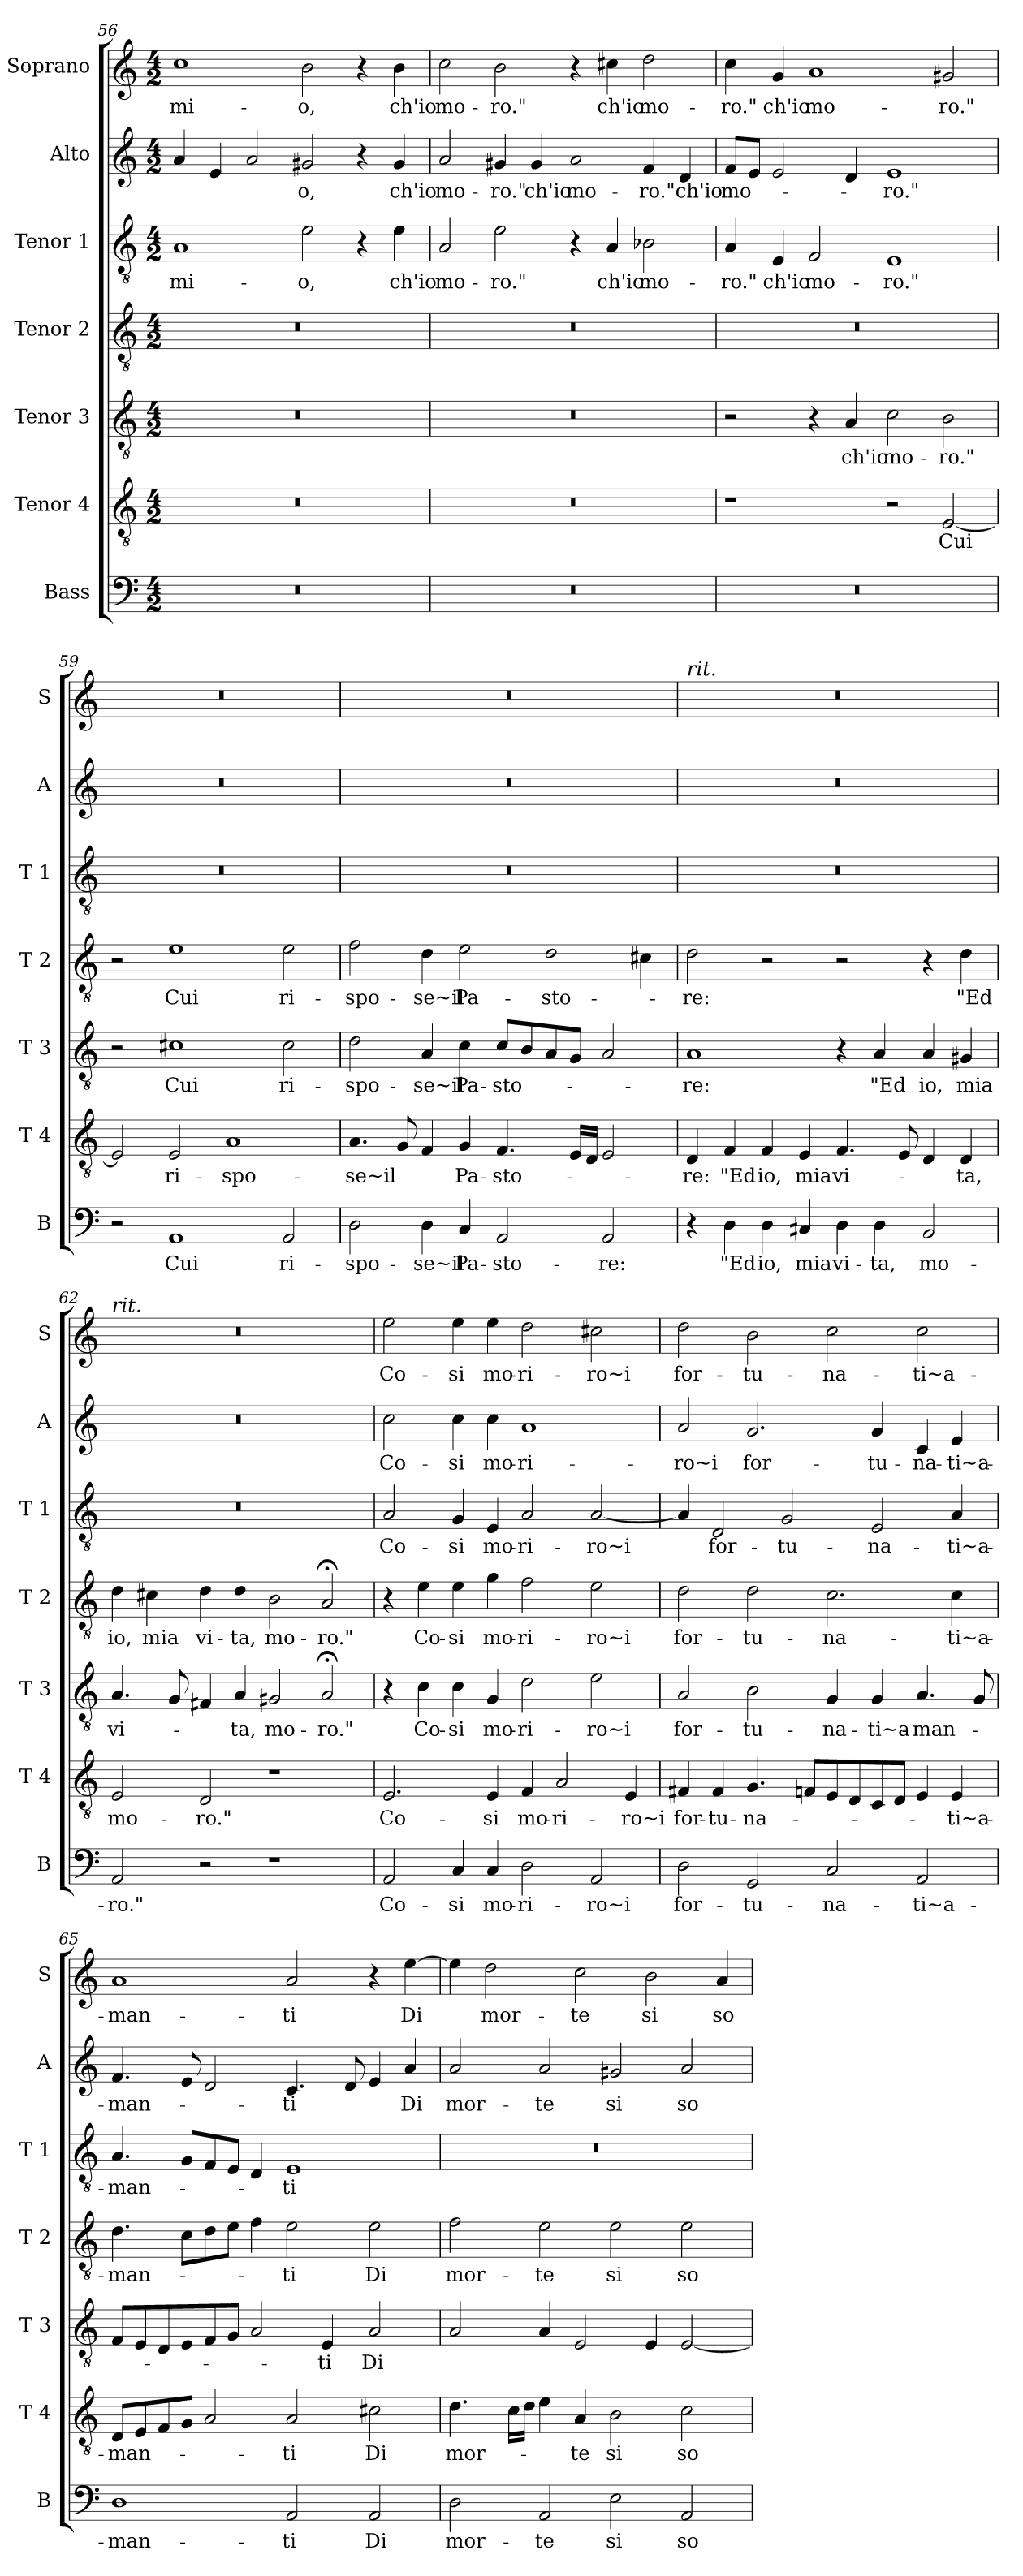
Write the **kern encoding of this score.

**kern	**text	**kern	**text	**kern	**text	**kern	**text	**kern	**text	**kern	**text	**kern	**text
*part7	*part7	*part6	*part6	*part5	*part5	*part4	*part4	*part3	*part3	*part2	*part2	*part1	*part1
*staff7	*staff7	*staff6	*staff6	*staff5	*staff5	*staff4	*staff4	*staff3	*staff3	*staff2	*staff2	*staff1	*staff1
*I"Bass	*	*I"Tenor 4	*	*I"Tenor 3	*	*I"Tenor 2	*	*I"Tenor 1	*	*I"Alto	*	*I"Soprano	*
*I'B	*	*I'T 4	*	*I'T 3	*	*I'T 2	*	*I'T 1	*	*I'A	*	*I'S	*
*clefF4	*	*clefGv2	*	*clefGv2	*	*clefGv2	*	*clefGv2	*	*clefG2	*	*clefG2	*
*k[]	*	*k[]	*	*k[]	*	*k[]	*	*k[]	*	*k[]	*	*k[]	*
*C:	*	*C:	*	*C:	*	*C:	*	*C:	*	*C:	*	*C:	*
*M4/2	*	*M4/2	*	*M4/2	*	*M4/2	*	*M4/2	*	*M4/2	*	*M4/2	*
=56	=56	=56	=56	=56	=56	=56	=56	=56	=56	=56	=56	=56	=56
!	!	!	!	!	!	!	!	!	!LO:LY:b	!	!	!	!LO:LY:b
0r	.	0r	.	0r	.	0r	.	1A	mi-	4a/	.	1cc	mi-
.	.	.	.	.	.	.	.	.	.	4e/	.	.	.
.	.	.	.	.	.	.	.	.	.	2a/	.	.	.
!	!	!	!	!	!	!	!	!	!LO:LY:b	!	!LO:LY:b	!	!LO:LY:b
.	.	.	.	.	.	.	.	2e\	-o,	2g#X/	-o,	2b\	-o,
.	.	.	.	.	.	.	.	4r	.	4r	.	4r	.
!	!	!	!	!	!	!	!	!	!LO:LY:b	!	!LO:LY:b	!	!LO:LY:b
.	.	.	.	.	.	.	.	4e\	ch'io	4g#/	ch'io	4b\	ch'io
=57	=57	=57	=57	=57	=57	=57	=57	=57	=57	=57	=57	=57	=57
!	!	!	!	!	!	!	!	!	!LO:LY:b	!	!LO:LY:b	!	!LO:LY:b
0r	.	0r	.	0r	.	0r	.	2A/	mo-	2a/	mo-	2cc\	mo-
!	!	!	!	!	!	!	!	!	!LO:LY:b	!	!LO:LY:b	!	!LO:LY:b
.	.	.	.	.	.	.	.	2e\	-ro."	4g#X/	-ro."	2b\	-ro."
!	!	!	!	!	!	!	!	!	!	!	!LO:LY:b	!	!
.	.	.	.	.	.	.	.	.	.	4g#/	ch'io	.	.
!	!	!	!	!	!	!	!	!	!	!	!LO:LY:b	!	!
.	.	.	.	.	.	.	.	4r	.	2a/	mo-	4r	.
!	!	!	!	!	!	!	!	!	!LO:LY:b	!	!	!	!LO:LY:b
.	.	.	.	.	.	.	.	4A/	ch'io	.	.	4cc#X\	ch'io
!	!	!	!	!	!	!	!	!	!LO:LY:b	!	!LO:LY:b	!	!LO:LY:b
.	.	.	.	.	.	.	.	2B-X\	mo-	4f/	-ro."	2dd\	mo-
!	!	!	!	!	!	!	!	!	!	!	!LO:LY:b	!	!
.	.	.	.	.	.	.	.	.	.	4d/	ch'io	.	.
=58	=58	=58	=58	=58	=58	=58	=58	=58	=58	=58	=58	=58	=58
!	!	!	!	!	!	!	!	!	!LO:LY:b	!	!LO:LY:b	!	!LO:LY:b
0r	.	1r	.	2r	.	0r	.	4A/	-ro."	8f/L	mo-	4cc\	-ro."
.	.	.	.	.	.	.	.	.	.	8e/J	.	.	.
!	!	!	!	!	!	!	!	!	!LO:LY:b	!	!	!	!LO:LY:b
.	.	.	.	.	.	.	.	4E/	ch'io	2e/	.	4g/	ch'io
!	!	!	!	!	!	!	!	!	!LO:LY:b	!	!	!	!LO:LY:b
.	.	.	.	4r	.	.	.	2F/	mo-	.	.	1a	mo-
!	!	!	!	!	!LO:LY:b	!	!	!	!	!	!	!	!
.	.	.	.	4A/	ch'io	.	.	.	.	4d/	.	.	.
!	!	!	!	!	!LO:LY:b	!	!	!	!LO:LY:b	!	!LO:LY:b	!	!
.	.	2r	.	2c\	mo-	.	.	1E	-ro."	1e	-ro."	.	.
!	!	!	!LO:LY:b	!	!LO:LY:b	!	!	!	!	!	!	!	!LO:LY:b
.	.	[2E/	Cui	2B\	-ro."	.	.	.	.	.	.	2g#X/	-ro."
!!LO:PB:g=z
=59	=59	=59	=59	=59	=59	=59	=59	=59	=59	=59	=59	=59	=59
2r	.	2E/]	.	2r	.	2r	.	0r	.	0r	.	0r	.
!	!LO:LY:b	!	!LO:LY:b	!	!LO:LY:b	!	!LO:LY:b	!	!	!	!	!	!
1AA	Cui	2E/	ri-	1c#X	Cui	1e	Cui	.	.	.	.	.	.
!	!	!	!LO:LY:b	!	!	!	!	!	!	!	!	!	!
.	.	1A	-spo-	.	.	.	.	.	.	.	.	.	.
!	!LO:LY:b	!	!	!	!LO:LY:b	!	!LO:LY:b	!	!	!	!	!	!
2AA/	ri-	.	.	2c#\	ri-	2e\	ri-	.	.	.	.	.	.
=60	=60	=60	=60	=60	=60	=60	=60	=60	=60	=60	=60	=60	=60
!	!LO:LY:b	!	!LO:LY:b	!	!LO:LY:b	!	!LO:LY:b	!	!	!	!	!	!
2D\	-spo-	4.A/	-se~il	2d\	-spo-	2f\	-spo-	0r	.	0r	.	0r	.
.	.	8G/	.	.	.	.	.	.	.	.	.	.	.
!	!LO:LY:b	!	!	!	!LO:LY:b	!	!LO:LY:b	!	!	!	!	!	!
4D\	-se~il	4F/	.	4A/	-se~il	4d\	-se~il	.	.	.	.	.	.
!	!LO:LY:b	!	!LO:LY:b	!	!LO:LY:b	!	!LO:LY:b	!	!	!	!	!	!
4C/	Pa-	4G/	Pa-	4c\	Pa-	2e\	Pa-	.	.	.	.	.	.
!	!LO:LY:b	!	!LO:LY:b	!	!LO:LY:b	!	!	!	!	!	!	!	!
2AA/	-sto-	4.F/	-sto-	8c/L	-sto-	.	.	.	.	.	.	.	.
.	.	.	.	8B/	.	.	.	.	.	.	.	.	.
!	!	!	!	!	!	!	!LO:LY:b	!	!	!	!	!	!
.	.	.	.	8A/	.	2d\	-sto-	.	.	.	.	.	.
.	.	16E/LL	.	8G/J	.	.	.	.	.	.	.	.	.
.	.	16D/JJ	.	.	.	.	.	.	.	.	.	.	.
!	!LO:LY:b	!	!	!	!	!	!	!	!	!	!	!	!
2AA/	-re:	2E/	.	2A/	.	.	.	.	.	.	.	.	.
.	.	.	.	.	.	4c#X\	.	.	.	.	.	.	.
=61	=61	=61	=61	=61	=61	=61	=61	=61	=61	=61	=61	=61	=61
!	!	!	!	!	!	!	!	!	!	!	!	!LO:TX:a:i:t=rit.	!
!	!	!	!LO:LY:b	!	!LO:LY:b	!	!LO:LY:b	!	!	!	!	!	!
4r	.	4D/	-re:	1A	-re:	2d\	-re:	0r	.	0r	.	0r	.
!	!LO:LY:b	!	!LO:LY:b	!	!	!	!	!	!	!	!	!	!
4D\	"Ed	4F/	"Ed	.	.	.	.	.	.	.	.	.	.
!	!LO:LY:b	!	!LO:LY:b	!	!	!	!	!	!	!	!	!	!
4D\	io,	4F/	io,	.	.	2r	.	.	.	.	.	.	.
!	!LO:LY:b	!	!LO:LY:b	!	!	!	!	!	!	!	!	!	!
4C#X/	mia	4E/	mia	.	.	.	.	.	.	.	.	.	.
!	!LO:LY:b	!	!LO:LY:b	!	!	!	!	!	!	!	!	!	!
4D\	vi-	4.F/	vi-	4r	.	2r	.	.	.	.	.	.	.
!	!LO:LY:b	!	!	!	!LO:LY:b	!	!	!	!	!	!	!	!
4D\	-ta,	.	.	4A/	"Ed	.	.	.	.	.	.	.	.
.	.	8E/	.	.	.	.	.	.	.	.	.	.	.
!	!LO:LY:b	!	!	!	!LO:LY:b	!	!	!	!	!	!	!	!
2BB/	mo-	4D/	.	4A/	io,	4r	.	.	.	.	.	.	.
!	!	!	!LO:LY:b	!	!LO:LY:b	!	!LO:LY:b	!	!	!	!	!	!
.	.	4D/	-ta,	4G#X/	mia	4d\	"Ed	.	.	.	.	.	.
=62	=62	=62	=62	=62	=62	=62	=62	=62	=62	=62	=62	=62	=62
!	!	!	!	!	!	!	!	!	!	!	!	!LO:TX:a:i:t=rit.	!
!	!LO:LY:b	!	!LO:LY:b	!	!LO:LY:b	!	!LO:LY:b	!	!	!	!	!	!
2AA/	-ro."	2E/	mo-	4.A/	vi-	4d\	io,	0r	.	0r	.	0r	.
!	!	!	!	!	!	!	!LO:LY:b	!	!	!	!	!	!
.	.	.	.	.	.	4c#X\	mia	.	.	.	.	.	.
.	.	.	.	8G/	.	.	.	.	.	.	.	.	.
!	!	!	!LO:LY:b	!	!	!	!LO:LY:b	!	!	!	!	!	!
2r	.	2D/	-ro."	4F#X/	.	4d\	vi-	.	.	.	.	.	.
!	!	!	!	!	!LO:LY:b	!	!LO:LY:b	!	!	!	!	!	!
.	.	.	.	4A/	-ta,	4d\	-ta,	.	.	.	.	.	.
!	!	!	!	!	!LO:LY:b	!	!LO:LY:b	!	!	!	!	!	!
1r	.	1r	.	2G#X/	mo-	2B\	mo-	.	.	.	.	.	.
!	!	!	!	!	!LO:LY:b	!	!LO:LY:b	!	!	!	!	!	!
.	.	.	.	2A;</	-ro."	2A;</	-ro."	.	.	.	.	.	.
!!LO:LB:g=z
=63	=63	=63	=63	=63	=63	=63	=63	=63	=63	=63	=63	=63	=63
!	!LO:LY:b	!	!LO:LY:b	!	!	!	!	!	!LO:LY:b	!	!LO:LY:b	!	!LO:LY:b
2AA/	Co-	2.E/	Co-	4r	.	4r	.	2A/	Co-	2cc\	Co-	2ee\	Co-
!	!	!	!	!	!LO:LY:b	!	!LO:LY:b	!	!	!	!	!	!
.	.	.	.	4c\	Co-	4e\	Co-	.	.	.	.	.	.
!	!LO:LY:b	!	!	!	!LO:LY:b	!	!LO:LY:b	!	!LO:LY:b	!	!LO:LY:b	!	!LO:LY:b
4C/	-si	.	.	4c\	-si	4e\	-si	4G/	-si	4cc\	-si	4ee\	-si
!	!LO:LY:b	!	!LO:LY:b	!	!LO:LY:b	!	!LO:LY:b	!	!LO:LY:b	!	!LO:LY:b	!	!LO:LY:b
4C/	mo-	4E/	-si	4G/	mo-	4g\	mo-	4E/	mo-	4cc\	mo-	4ee\	mo-
!	!LO:LY:b	!	!LO:LY:b	!	!LO:LY:b	!	!LO:LY:b	!	!LO:LY:b	!	!LO:LY:b	!	!LO:LY:b
2D\	-ri-	4F/	mo-	2d\	-ri-	2f\	-ri-	2A/	-ri-	1a	-ri-	2dd\	-ri-
!	!	!	!LO:LY:b	!	!	!	!	!	!	!	!	!	!
.	.	2A/	-ri-	.	.	.	.	.	.	.	.	.	.
!	!LO:LY:b	!	!	!	!LO:LY:b	!	!LO:LY:b	!	!LO:LY:b	!	!	!	!LO:LY:b
2AA/	-ro~i	.	.	2e\	-ro~i	2e\	-ro~i	[2A/	-ro~i	.	.	2cc#X\	-ro~i
!	!	!	!LO:LY:b	!	!	!	!	!	!	!	!	!	!
.	.	4E/	-ro~i	.	.	.	.	.	.	.	.	.	.
=64	=64	=64	=64	=64	=64	=64	=64	=64	=64	=64	=64	=64	=64
!	!LO:LY:b	!	!LO:LY:b	!	!LO:LY:b	!	!LO:LY:b	!	!	!	!LO:LY:b	!	!LO:LY:b
2D\	for-	4F#X/	for-	2A/	for-	2d\	for-	4A/]	.	2a/	-ro~i	2dd\	for-
!	!	!	!LO:LY:b	!	!	!	!	!	!LO:LY:b	!	!	!	!
.	.	4F#/	-tu-	.	.	.	.	2D/	for-	.	.	.	.
!	!LO:LY:b	!	!LO:LY:b	!	!LO:LY:b	!	!LO:LY:b	!	!	!	!LO:LY:b	!	!LO:LY:b
2GG/	-tu-	4.G/	-na-	2B\	-tu-	2d\	-tu-	.	.	2.g/	for-	2b\	-tu-
!	!	!	!	!	!	!	!	!	!LO:LY:b	!	!	!	!
.	.	.	.	.	.	.	.	2G/	-tu-	.	.	.	.
.	.	8Fn/L	.	.	.	.	.	.	.	.	.	.	.
!	!LO:LY:b	!	!	!	!LO:LY:b	!	!LO:LY:b	!	!	!	!	!	!LO:LY:b
2C/	-na-	8E/	.	4G/	-na-	2.c\	-na-	.	.	.	.	2cc\	-na-
.	.	8D/	.	.	.	.	.	.	.	.	.	.	.
!	!	!	!	!	!LO:LY:b	!	!	!	!LO:LY:b	!	!LO:LY:b	!	!
.	.	8C/	.	4G/	-ti~a-	.	.	2E/	-na-	4g/	-tu-	.	.
.	.	8D/J	.	.	.	.	.	.	.	.	.	.	.
!	!LO:LY:b	!	!	!	!LO:LY:b	!	!	!	!	!	!LO:LY:b	!	!LO:LY:b
2AA/	-ti~a-	4E/	.	4.A/	-man-	.	.	.	.	4c/	-na-	2cc\	-ti~a-
!	!	!	!LO:LY:b	!	!	!	!LO:LY:b	!	!LO:LY:b	!	!LO:LY:b	!	!
.	.	4E/	-ti~a-	.	.	4c\	-ti~a-	4A/	-ti~a-	4e/	-ti~a-	.	.
.	.	.	.	8G/	.	.	.	.	.	.	.	.	.
=65	=65	=65	=65	=65	=65	=65	=65	=65	=65	=65	=65	=65	=65
!	!LO:LY:b	!	!LO:LY:b	!	!	!	!LO:LY:b	!	!LO:LY:b	!	!LO:LY:b	!	!LO:LY:b
1D	-man-	8D/L	-man-	8F/L	.	4.d\	-man-	4.A/	-man-	4.f/	-man-	1a	-man-
.	.	8E/	.	8E/	.	.	.	.	.	.	.	.	.
.	.	8F/	.	8D/	.	.	.	.	.	.	.	.	.
.	.	8G/J	.	8E/	.	8c\L	.	8G/L	.	8e/	.	.	.
.	.	2A/	.	8F/	.	8d\	.	8F/	.	2d/	.	.	.
.	.	.	.	8G/J	.	8e\J	.	8E/J	.	.	.	.	.
.	.	.	.	2A/	.	4f\	.	4D/	.	.	.	.	.
!	!LO:LY:b	!	!LO:LY:b	!	!	!	!LO:LY:b	!	!LO:LY:b	!	!LO:LY:b	!	!LO:LY:b
2AA/	-ti	2A/	-ti	.	.	2e\	-ti	1E	-ti	4.c/	-ti	2a/	-ti
!	!	!	!	!	!LO:LY:b	!	!	!	!	!	!	!	!
.	.	.	.	4E/	-ti	.	.	.	.	.	.	.	.
.	.	.	.	.	.	.	.	.	.	8d/	.	.	.
!	!LO:LY:b	!	!LO:LY:b	!	!LO:LY:b	!	!LO:LY:b	!	!	!	!	!	!
2AA/	Di	2c#X\	Di	2A/	Di	2e\	Di	.	.	4e/	.	4r	.
!	!	!	!	!	!	!	!	!	!	!	!LO:LY:b	!	!LO:LY:b
.	.	.	.	.	.	.	.	.	.	4a/	Di	[4ee\	Di
=66	=66	=66	=66	=66	=66	=66	=66	=66	=66	=66	=66	=66	=66
!	!LO:LY:b	!	!LO:LY:b	!	!	!	!LO:LY:b	!	!	!	!LO:LY:b	!	!
2D\	mor-	4.d\	mor-	2A/	.	2f\	mor-	0r	.	2a/	mor-	4ee\]	.
!	!	!	!	!	!	!	!	!	!	!	!	!	!LO:LY:b
.	.	.	.	.	.	.	.	.	.	.	.	2dd\	mor-
.	.	16c\LL	.	.	.	.	.	.	.	.	.	.	.
.	.	16d\JJ	.	.	.	.	.	.	.	.	.	.	.
!	!LO:LY:b	!	!	!	!	!	!LO:LY:b	!	!	!	!LO:LY:b	!	!
2AA/	-te	4e\	.	4A/	.	2e\	-te	.	.	2a/	-te	.	.
!	!	!	!LO:LY:b	!	!	!	!	!	!	!	!	!	!LO:LY:b
.	.	4A/	-te	2E/	.	.	.	.	.	.	.	2cc\	-te
!	!LO:LY:b	!	!LO:LY:b	!	!	!	!LO:LY:b	!	!	!	!LO:LY:b	!	!
2E\	si	2B\	si	.	.	2e\	si	.	.	2g#X/	si	.	.
!	!	!	!	!	!	!	!	!	!	!	!	!	!LO:LY:b
.	.	.	.	4E/	.	.	.	.	.	.	.	2b\	si
!	!LO:LY:b	!	!LO:LY:b	!	!	!	!LO:LY:b	!	!	!	!LO:LY:b	!	!
2AA/	so-	2c\	so-	[2E/	.	2e\	so-	.	.	2a/	so-	.	.
!	!	!	!	!	!	!	!	!	!	!	!	!	!LO:LY:b
.	.	.	.	.	.	.	.	.	.	.	.	4a/	so-
=	=	=	=	=	=	=	=	=	=	=	=	=	=
*-	*-	*-	*-	*-	*-	*-	*-	*-	*-	*-	*-	*-	*-
